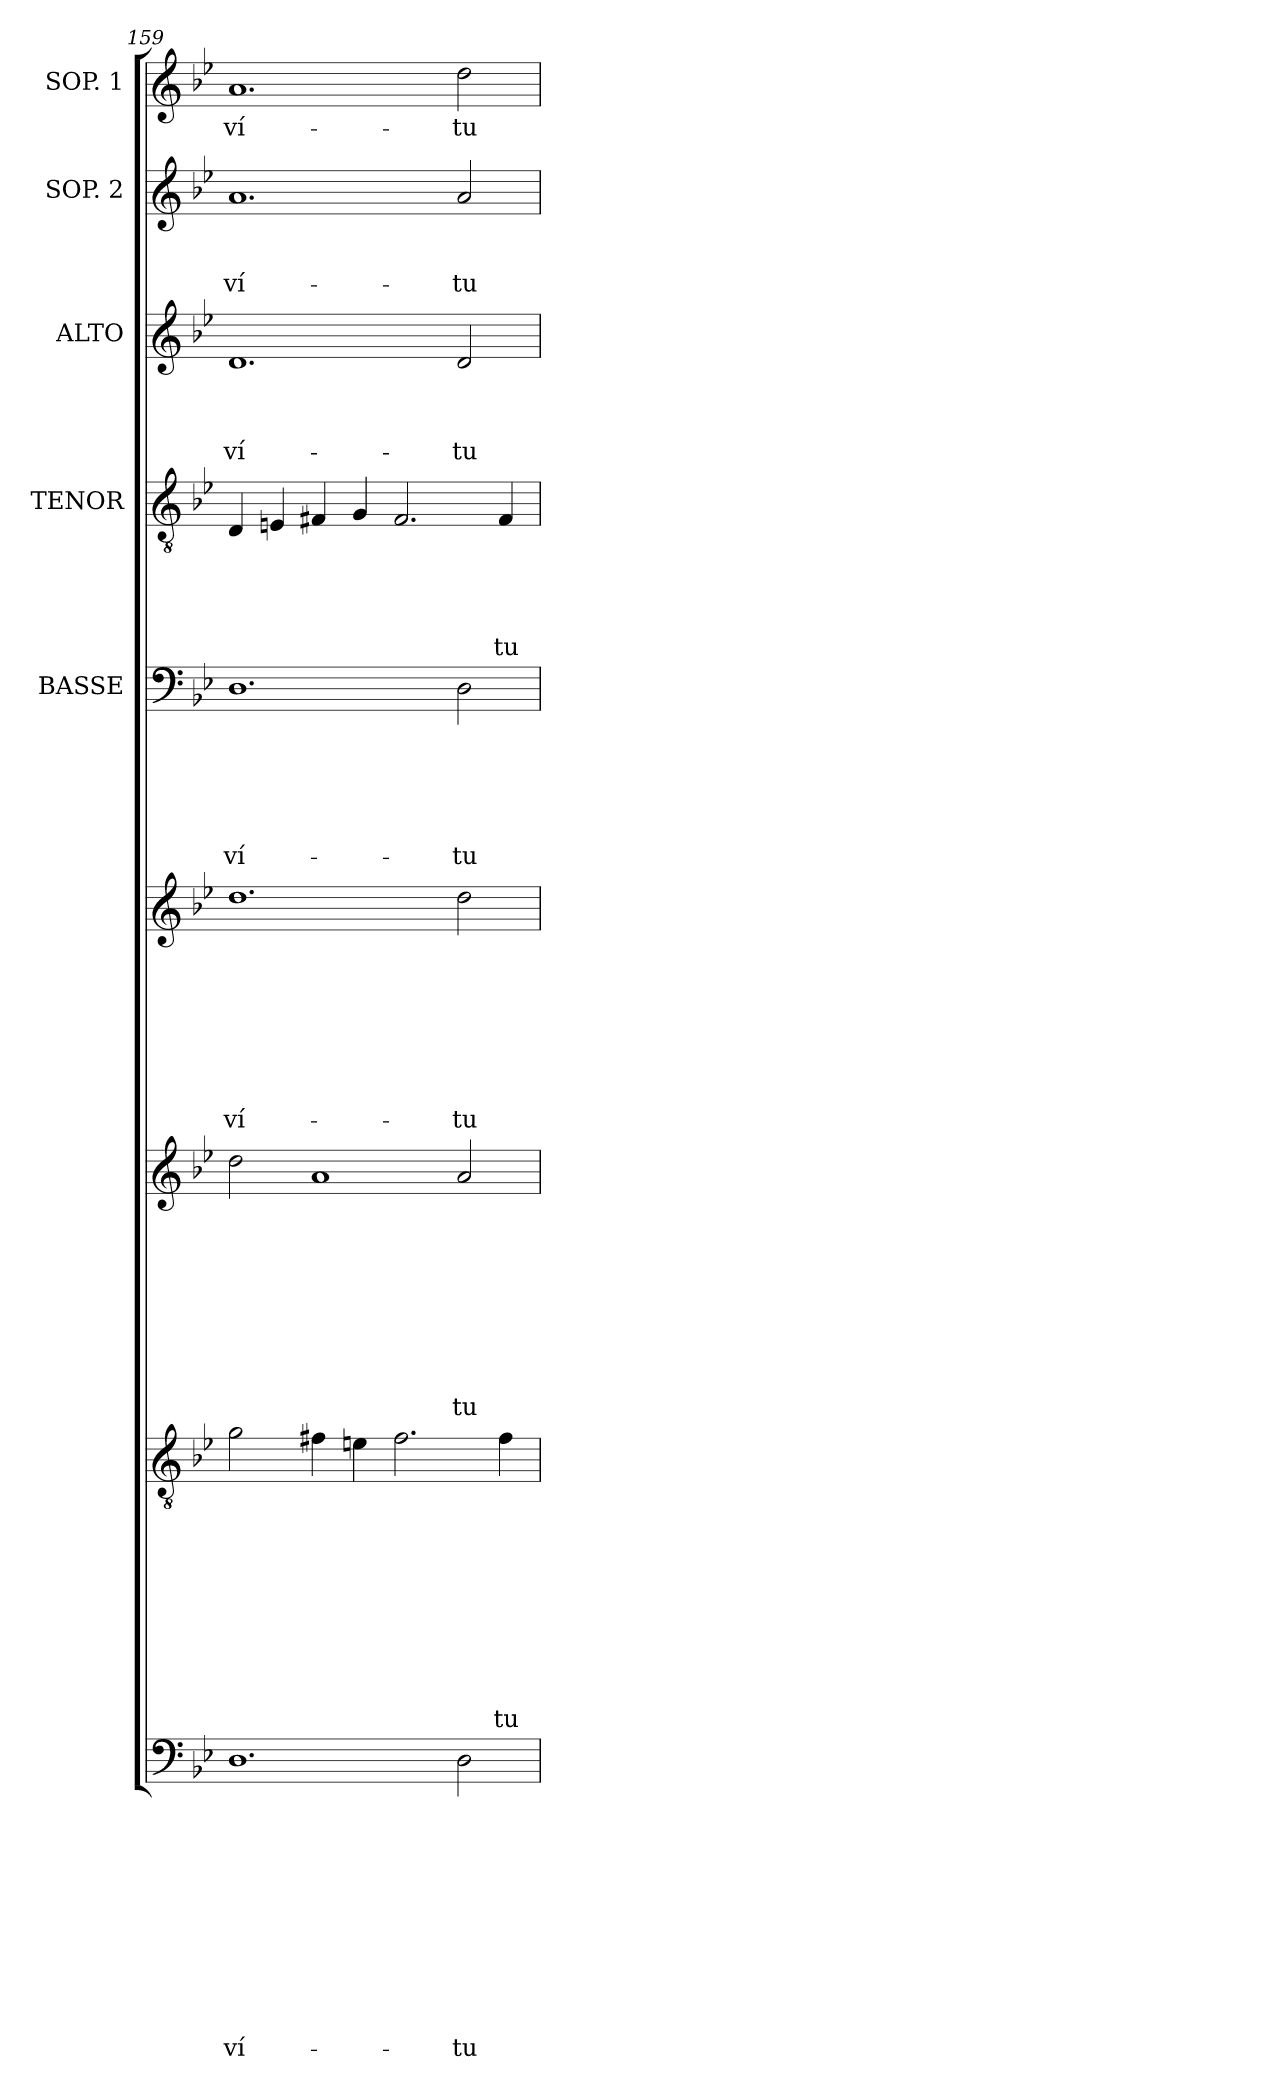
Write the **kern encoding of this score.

**kern	**text	**text	**text	**text	**text	**text	**text	**text	**text	**text	**text	**kern	**text	**text	**text	**text	**text	**text	**text	**text	**text	**text	**kern	**text	**text	**text	**text	**text	**text	**text	**text	**text	**kern	**text	**text	**text	**text	**text	**text	**text	**text	**kern	**text	**text	**text	**text	**text	**text	**kern	**text	**text	**text	**text	**text	**kern	**text	**text	**text	**text	**kern	**text	**text	**text	**kern	**text
*part9	*part9	*part9	*part9	*part9	*part9	*part9	*part9	*part9	*part9	*part9	*part9	*part8	*part8	*part8	*part8	*part8	*part8	*part8	*part8	*part8	*part8	*part8	*part7	*part7	*part7	*part7	*part7	*part7	*part7	*part7	*part7	*part7	*part6	*part6	*part6	*part6	*part6	*part6	*part6	*part6	*part6	*part5	*part5	*part5	*part5	*part5	*part5	*part5	*part4	*part4	*part4	*part4	*part4	*part4	*part3	*part3	*part3	*part3	*part3	*part2	*part2	*part2	*part2	*part1	*part1
*staff9	*staff9	*staff9	*staff9	*staff9	*staff9	*staff9	*staff9	*staff9	*staff9	*staff9	*staff9	*staff8	*staff8	*staff8	*staff8	*staff8	*staff8	*staff8	*staff8	*staff8	*staff8	*staff8	*staff7	*staff7	*staff7	*staff7	*staff7	*staff7	*staff7	*staff7	*staff7	*staff7	*staff6	*staff6	*staff6	*staff6	*staff6	*staff6	*staff6	*staff6	*staff6	*staff5	*staff5	*staff5	*staff5	*staff5	*staff5	*staff5	*staff4	*staff4	*staff4	*staff4	*staff4	*staff4	*staff3	*staff3	*staff3	*staff3	*staff3	*staff2	*staff2	*staff2	*staff2	*staff1	*staff1
*	*	*	*	*	*	*	*	*	*	*	*	*	*	*	*	*	*	*	*	*	*	*	*	*	*	*	*	*	*	*	*	*	*	*	*	*	*	*	*	*	*	*I"BASSE	*	*	*	*	*	*	*I"TENOR	*	*	*	*	*	*I"ALTO	*	*	*	*	*I"SOP. 2	*	*	*	*I"SOP. 1	*
*	*	*	*	*	*	*	*	*	*	*	*	*	*	*	*	*	*	*	*	*	*	*	*	*	*	*	*	*	*	*	*	*	*	*	*	*	*	*	*	*	*	*I'BAS.	*	*	*	*	*	*	*I'TEN.	*	*	*	*	*	*I'ALT.	*	*	*	*	*I'SOP. 2	*	*	*	*I'SOP. 1	*
*clefF4	*	*	*	*	*	*	*	*	*	*	*	*clefGv2	*	*	*	*	*	*	*	*	*	*	*clefG2	*	*	*	*	*	*	*	*	*	*clefG2	*	*	*	*	*	*	*	*	*clefF4	*	*	*	*	*	*	*clefGv2	*	*	*	*	*	*clefG2	*	*	*	*	*clefG2	*	*	*	*clefG2	*
*k[b-e-]	*	*	*	*	*	*	*	*	*	*	*	*k[b-e-]	*	*	*	*	*	*	*	*	*	*	*k[b-e-]	*	*	*	*	*	*	*	*	*	*k[b-e-]	*	*	*	*	*	*	*	*	*k[b-e-]	*	*	*	*	*	*	*k[b-e-]	*	*	*	*	*	*k[b-e-]	*	*	*	*	*k[b-e-]	*	*	*	*k[b-e-]	*
*B-:	*	*	*	*	*	*	*	*	*	*	*	*B-:	*	*	*	*	*	*	*	*	*	*	*B-:	*	*	*	*	*	*	*	*	*	*B-:	*	*	*	*	*	*	*	*	*B-:	*	*	*	*	*	*	*B-:	*	*	*	*	*	*B-:	*	*	*	*	*B-:	*	*	*	*B-:	*
=159	=159	=159	=159	=159	=159	=159	=159	=159	=159	=159	=159	=159	=159	=159	=159	=159	=159	=159	=159	=159	=159	=159	=159	=159	=159	=159	=159	=159	=159	=159	=159	=159	=159	=159	=159	=159	=159	=159	=159	=159	=159	=159	=159	=159	=159	=159	=159	=159	=159	=159	=159	=159	=159	=159	=159	=159	=159	=159	=159	=159	=159	=159	=159	=159	=159
!	!	!	!	!	!	!	!	!	!	!	!LO:LY:b	!	!	!	!	!	!	!	!	!	!	!	!	!	!	!	!	!	!	!	!	!	!	!	!	!	!	!	!	!	!LO:LY:b	!	!	!	!	!	!	!LO:LY:b	!	!	!	!	!	!	!	!	!	!	!LO:LY:b	!	!	!	!LO:LY:b	!	!LO:LY:b
1.D	.	.	.	.	.	.	.	.	.	.	ví-	2g\	.	.	.	.	.	.	.	.	.	.	2dd\	.	.	.	.	.	.	.	.	.	1.dd	.	.	.	.	.	.	.	ví-	1.D	.	.	.	.	.	ví-	4D/	.	.	.	.	.	1.d	.	.	.	ví-	1.a	.	.	ví-	1.a	ví-
.	.	.	.	.	.	.	.	.	.	.	.	.	.	.	.	.	.	.	.	.	.	.	.	.	.	.	.	.	.	.	.	.	.	.	.	.	.	.	.	.	.	.	.	.	.	.	.	.	4En/	.	.	.	.	.	.	.	.	.	.	.	.	.	.	.	.
.	.	.	.	.	.	.	.	.	.	.	.	4f#X\	.	.	.	.	.	.	.	.	.	.	1a	.	.	.	.	.	.	.	.	.	.	.	.	.	.	.	.	.	.	.	.	.	.	.	.	.	4F#X/	.	.	.	.	.	.	.	.	.	.	.	.	.	.	.	.
.	.	.	.	.	.	.	.	.	.	.	.	4en\	.	.	.	.	.	.	.	.	.	.	.	.	.	.	.	.	.	.	.	.	.	.	.	.	.	.	.	.	.	.	.	.	.	.	.	.	4G/	.	.	.	.	.	.	.	.	.	.	.	.	.	.	.	.
.	.	.	.	.	.	.	.	.	.	.	.	2.f#\	.	.	.	.	.	.	.	.	.	.	.	.	.	.	.	.	.	.	.	.	.	.	.	.	.	.	.	.	.	.	.	.	.	.	.	.	2.F#/	.	.	.	.	.	.	.	.	.	.	.	.	.	.	.	.
!	!	!	!	!	!	!	!	!	!	!	!LO:LY:b	!	!	!	!	!	!	!	!	!	!	!	!	!	!	!	!	!	!	!	!	!LO:LY:b	!	!	!	!	!	!	!	!	!LO:LY:b	!	!	!	!	!	!	!LO:LY:b	!	!	!	!	!	!	!	!	!	!	!LO:LY:b	!	!	!	!LO:LY:b	!	!LO:LY:b
2D\	.	.	.	.	.	.	.	.	.	.	-tu-	.	.	.	.	.	.	.	.	.	.	.	2a/	.	.	.	.	.	.	.	.	-tu-	2dd\	.	.	.	.	.	.	.	-tu-	2D\	.	.	.	.	.	-tu-	.	.	.	.	.	.	2d/	.	.	.	-tu-	2a/	.	.	-tu-	2dd\	-tu-
!	!	!	!	!	!	!	!	!	!	!	!	!	!	!	!	!	!	!	!	!	!	!LO:LY:b	!	!	!	!	!	!	!	!	!	!	!	!	!	!	!	!	!	!	!	!	!	!	!	!	!	!	!	!	!	!	!	!LO:LY:b	!	!	!	!	!	!	!	!	!	!	!
.	.	.	.	.	.	.	.	.	.	.	.	4f#\	.	.	.	.	.	.	.	.	.	-tu-	.	.	.	.	.	.	.	.	.	.	.	.	.	.	.	.	.	.	.	.	.	.	.	.	.	.	4F#/	.	.	.	.	-tu-	.	.	.	.	.	.	.	.	.	.	.
=	=	=	=	=	=	=	=	=	=	=	=	=	=	=	=	=	=	=	=	=	=	=	=	=	=	=	=	=	=	=	=	=	=	=	=	=	=	=	=	=	=	=	=	=	=	=	=	=	=	=	=	=	=	=	=	=	=	=	=	=	=	=	=	=	=
*-	*-	*-	*-	*-	*-	*-	*-	*-	*-	*-	*-	*-	*-	*-	*-	*-	*-	*-	*-	*-	*-	*-	*-	*-	*-	*-	*-	*-	*-	*-	*-	*-	*-	*-	*-	*-	*-	*-	*-	*-	*-	*-	*-	*-	*-	*-	*-	*-	*-	*-	*-	*-	*-	*-	*-	*-	*-	*-	*-	*-	*-	*-	*-	*-	*-
